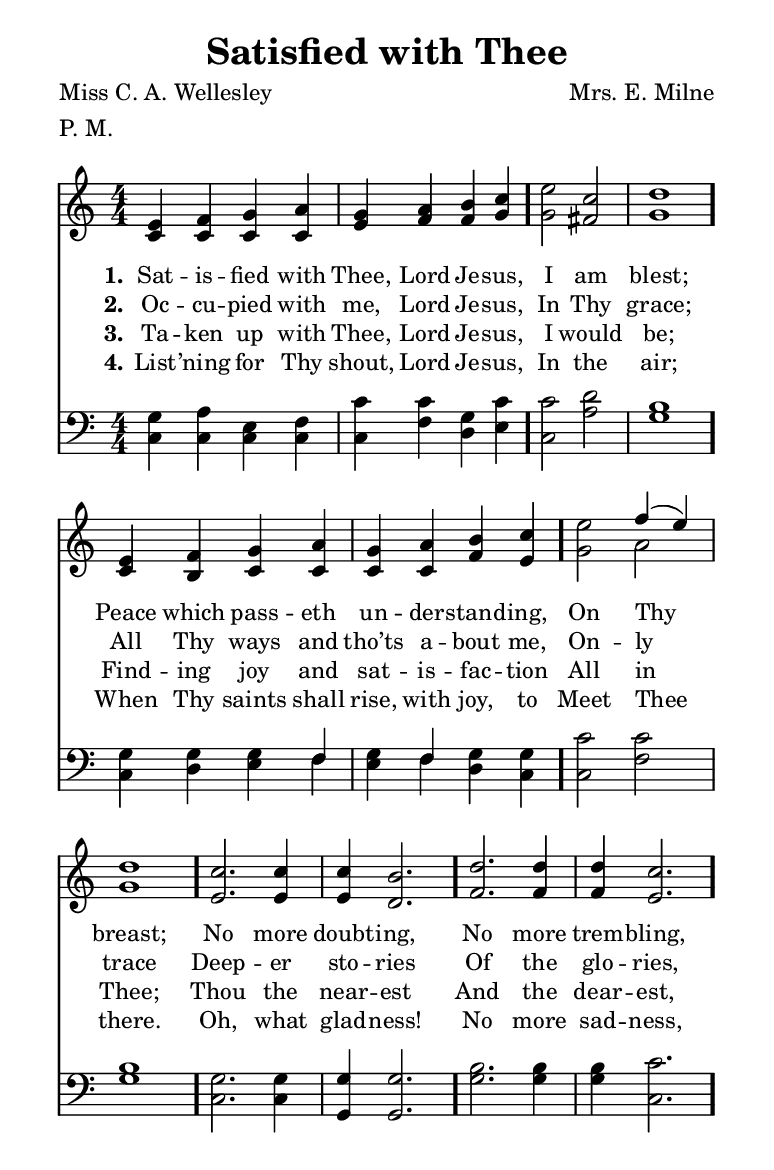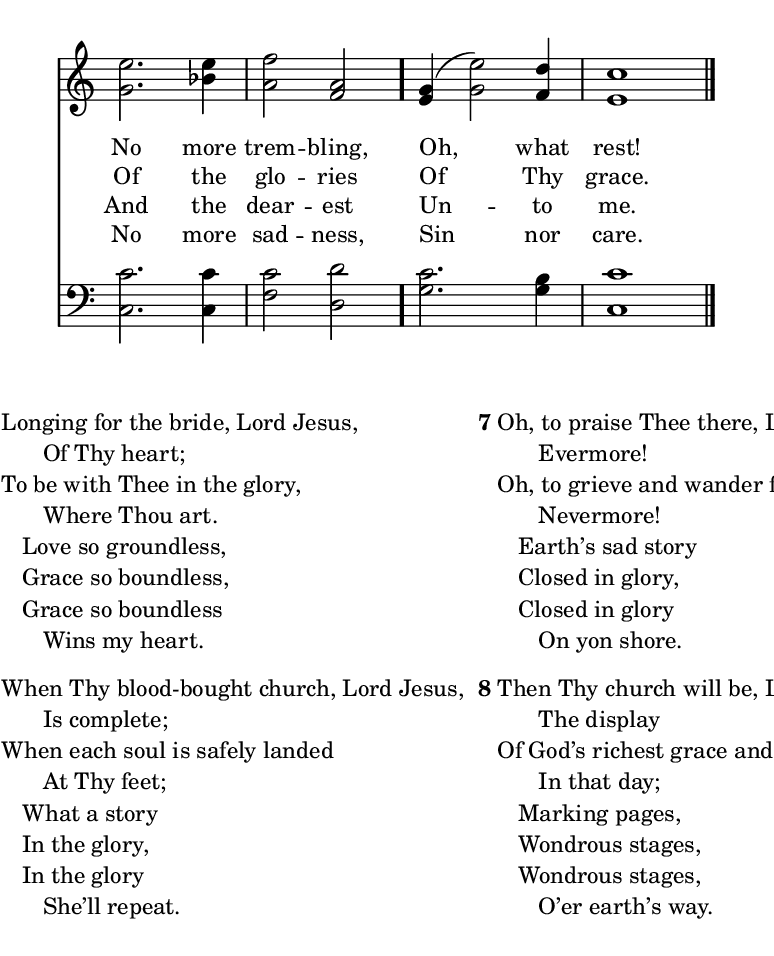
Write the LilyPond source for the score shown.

\include "common/global.ily"
\paper {
  \include "common/paper.ily"
  ragged-bottom = ##t
}

\header{
  hymnnumber = "262"
  title = "Satisfied with Thee"
  tunename = ""
  meter = "P. M."
  poet = "Miss C. A. Wellesley"
  composer = "Mrs. E. Milne"
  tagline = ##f
}

global = {
  \include "common/overrides.ily"
  \override Staff.TimeSignature.style = #'numbered
  \time 4/4
  \override Score.MetronomeMark.transparent = ##t % hide all fermata changes too
  \tempo 4=120
  \key c \major
  \autoBeamOff
}

notesSoprano = {
\global
\relative c' {

  e4 f g a | g a b c |
  e2 c | d1 |
  e,4 f g a | g a b c |
  e2 f4( e) | d1 |
  c2. c4 | c4 b2. |
  d2. d4 | d c2. |
  e2. e4 | f2 a, |
  g4( e'2) d4 | c1 |

  \bar "|."

}
}

notesAlto = {
\global
\relative e' {

  c4 c c c | e f f g
  g2 fis | g1 |
  c,4 b c c | c c f e |
  g2 a | g1 |
  e2. e4 | e d2. |
  f2. f4 | f4 e2. |
  g2. bes4 | a2 f |
  e4( g2) f4 | e1 |

}
}

notesTenor = {
\global
\relative a {

  g4 a e f | c' c g c |
  c2 d2 | b1 |
  g4 g g f | g f g g |
  c2 c | b1 |
  g2. g4 | g4 g2. |
  b2. b4 | b c2. |
  c2. c4 | c2 d |
  c2. b4 | c1 |

}
}

notesBass = {
\global
\relative f {

  c4 c c c | c f d e |
  c2 a' | g1 |
  c,4 d e f | e f d c |
  c2 f | g1 |
  c,2. c4 | g4 g2. |
  g'2. g4 | g c,2. |
  c2. c4 | f2 d |
  g2. g4 | c,1 |

}
}

wordsA = \lyricmode {
\set stanza = "1."

Sat -- is -- fied with Thee, Lord Je -- sus, \bar "."
I am blest; \bar "."
Peace which pass -- eth un -- der -- stand -- ing, \bar "."
On Thy breast; \bar "."
No more doubt -- ing, \bar "."
No more trem -- bling, \bar "."
No more trem -- bling, \bar "."
Oh, what rest! \bar "."

}

wordsB = \lyricmode {
\set stanza = "2."

Oc -- cu -- pied with me, Lord Je -- sus,
In Thy grace;
All Thy ways and tho’ts a -- bout me,
On -- ly trace
Deep -- er sto -- ries
Of the glo -- ries,
Of the glo -- ries
Of Thy grace.

}

wordsC = \lyricmode {
\set stanza = "3."

Ta -- ken up with Thee, Lord Je -- sus,
I would be;
Find -- ing joy and sat -- is -- fac -- tion
All in Thee;
Thou the near -- est
And the dear -- est,
And the dear -- est
Un -- to me.

}

wordsD = \lyricmode {
\set stanza = "4."

List -- ’ning for Thy shout, Lord Je -- sus,
In the air;
When Thy saints shall rise, with joy, to
Meet Thee there.
Oh, what glad -- ness!
No more sad -- ness,
No more sad -- ness,
Sin nor care.

}

wordsE = \markuplist {

\line { Longing for the bride, Lord Jesus, }
\line { { \hspace #4 } Of Thy heart; }
\line { To be with Thee in the glory, }
\line { { \hspace #4 } Where Thou art. }
\line { { \hspace #2 } Love so groundless, }
\line { { \hspace #2 } Grace so boundless, }
\line { { \hspace #2 } Grace so boundless }
\line { { \hspace #4 } Wins my heart. }

}

wordsF = \markuplist {

\line { When Thy blood-bought church, Lord Jesus, }
\line { { \hspace #4 } Is complete; }
\line { When each soul is safely landed }
\line { { \hspace #4 } At Thy feet; }
\line { { \hspace #2 } What a story }
\line { { \hspace #2 } In the glory, }
\line { { \hspace #2 } In the glory }
\line { { \hspace #4 } She’ll repeat. }

}

wordsG = \markuplist {

\line { Oh, to praise Thee there, Lord Jesus, }
\line { { \hspace #4 } Evermore! }
\line { Oh, to grieve and wander from Thee }
\line { { \hspace #4 } Nevermore! }
\line { { \hspace #2 } Earth’s sad story }
\line { { \hspace #2 } Closed in glory, }
\line { { \hspace #2 } Closed in glory }
\line { { \hspace #4 } On yon shore. }

}

wordsH = \markuplist {

\line { Then Thy church will be, Lord Jesus, }
\line { { \hspace #4 } The display }
\line { Of God’s richest grace and kindness }
\line { { \hspace #4 } In that day; }
\line { { \hspace #2 } Marking pages, }
\line { { \hspace #2 } Wondrous stages, }
\line { { \hspace #2 } Wondrous stages, }
\line { { \hspace #4 } O’er earth’s way.}

}

\score {
  \context ChoirStaff <<
    \context Staff = upper <<
      \set Staff.autoBeaming = ##f
      \set ChoirStaff.systemStartDelimiter = #'SystemStartBar
      \set ChoirStaff.printPartCombineTexts = ##f
      \partcombine #'(2 . 11) \notesSoprano \notesAlto
      \context NullVoice = sopranos { \voiceOne << \notesSoprano >> }
      \context Lyrics = one   \lyricsto sopranos \wordsA
      \context Lyrics = two   \lyricsto sopranos \wordsB
      \context Lyrics = three \lyricsto sopranos \wordsC
      \context Lyrics = four  \lyricsto sopranos \wordsD
    >>
    \context Staff = men <<
      \set Staff.autoBeaming = ##f
      \clef bass
      \set ChoirStaff.printPartCombineTexts = ##f
      \partcombine #'(2 . 11) \notesTenor \notesBass
    >>
  >>
  \layout {
    \include "common/layout.ily"
  }
  #(cond ((ly:get-option 'eog-midi-permitted) #{ \midi{
    \include "common/midi.ily"
  } #}))
}

\noPageBreak

\markup { \fill-line {
  \hspace #0.1
  \column {
  \line{ \bold 5 \column { \wordsE } } \combine \null \vspace #0.4
  \line{ \bold 6 \column { \wordsF } }
  }
  \hspace #0.1
  \column {
  \line{ \bold 7 \column { \wordsG } } \combine \null \vspace #0.4
  \line{ \bold 8 \column { \wordsH } }
  }
  \hspace #0.1
} }

\version "2.19.49"  % necessary for upgrading to future LilyPond versions.

% vi:set et ts=2 sw=2 ai nocindent syntax=lilypond:
